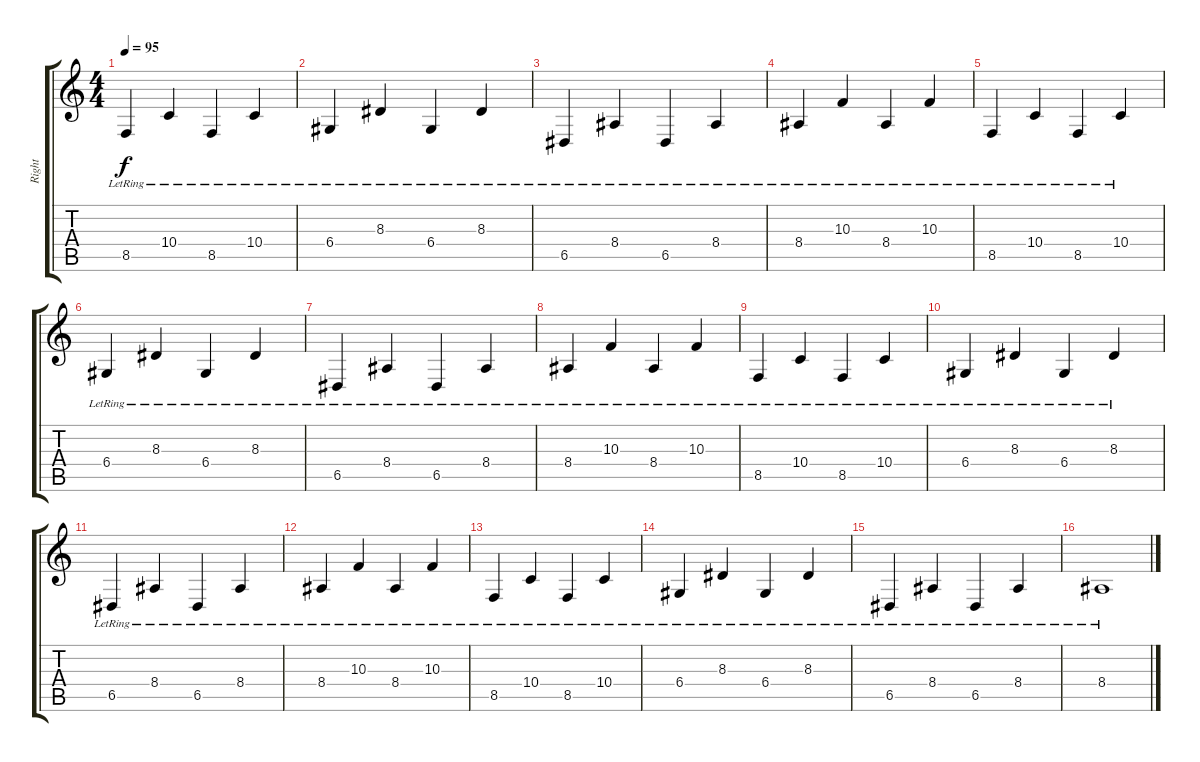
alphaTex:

\track ("Right" "Right") {instrument acousticgrandpiano}
\staff {score tabs}
\tuning (E4 B3 G3 D3 A2 E2) {hide}
\ts (4 4)
\tempo 95
\clef g2
\ks c
8.5{lr}.4{dy f} 10.4{lr}.4 8.5{lr}.4 10.4{lr}.4 |
6.4{lr}.4 8.3{lr}.4 6.4{lr}.4 8.3{lr}.4 |
6.5{lr}.4 8.4{lr}.4 6.5{lr}.4 8.4{lr}.4 |
8.4{lr}.4 10.3{lr}.4 8.4{lr}.4 10.3{lr}.4 |
8.5{lr}.4 10.4{lr}.4 8.5{lr}.4 10.4{lr}.4 |
6.4{lr}.4 8.3{lr}.4 6.4{lr}.4 8.3{lr}.4 |
6.5{lr}.4 8.4{lr}.4 6.5{lr}.4 8.4{lr}.4 |
8.4{lr}.4 10.3{lr}.4 8.4{lr}.4 10.3{lr}.4 |
8.5{lr}.4 10.4{lr}.4 8.5{lr}.4 10.4{lr}.4 |
6.4{lr}.4 8.3{lr}.4 6.4{lr}.4 8.3{lr}.4 |
6.5{lr}.4 8.4{lr}.4 6.5{lr}.4 8.4{lr}.4 |
8.4{lr}.4 10.3{lr}.4 8.4{lr}.4 10.3{lr}.4 |
8.5{lr}.4 10.4{lr}.4 8.5{lr}.4 10.4{lr}.4 |
6.4{lr}.4 8.3{lr}.4 6.4{lr}.4 8.3{lr}.4 |
6.5{lr}.4 8.4{lr}.4 6.5{lr}.4 8.4{lr}.4 |
8.4{lr}.1
